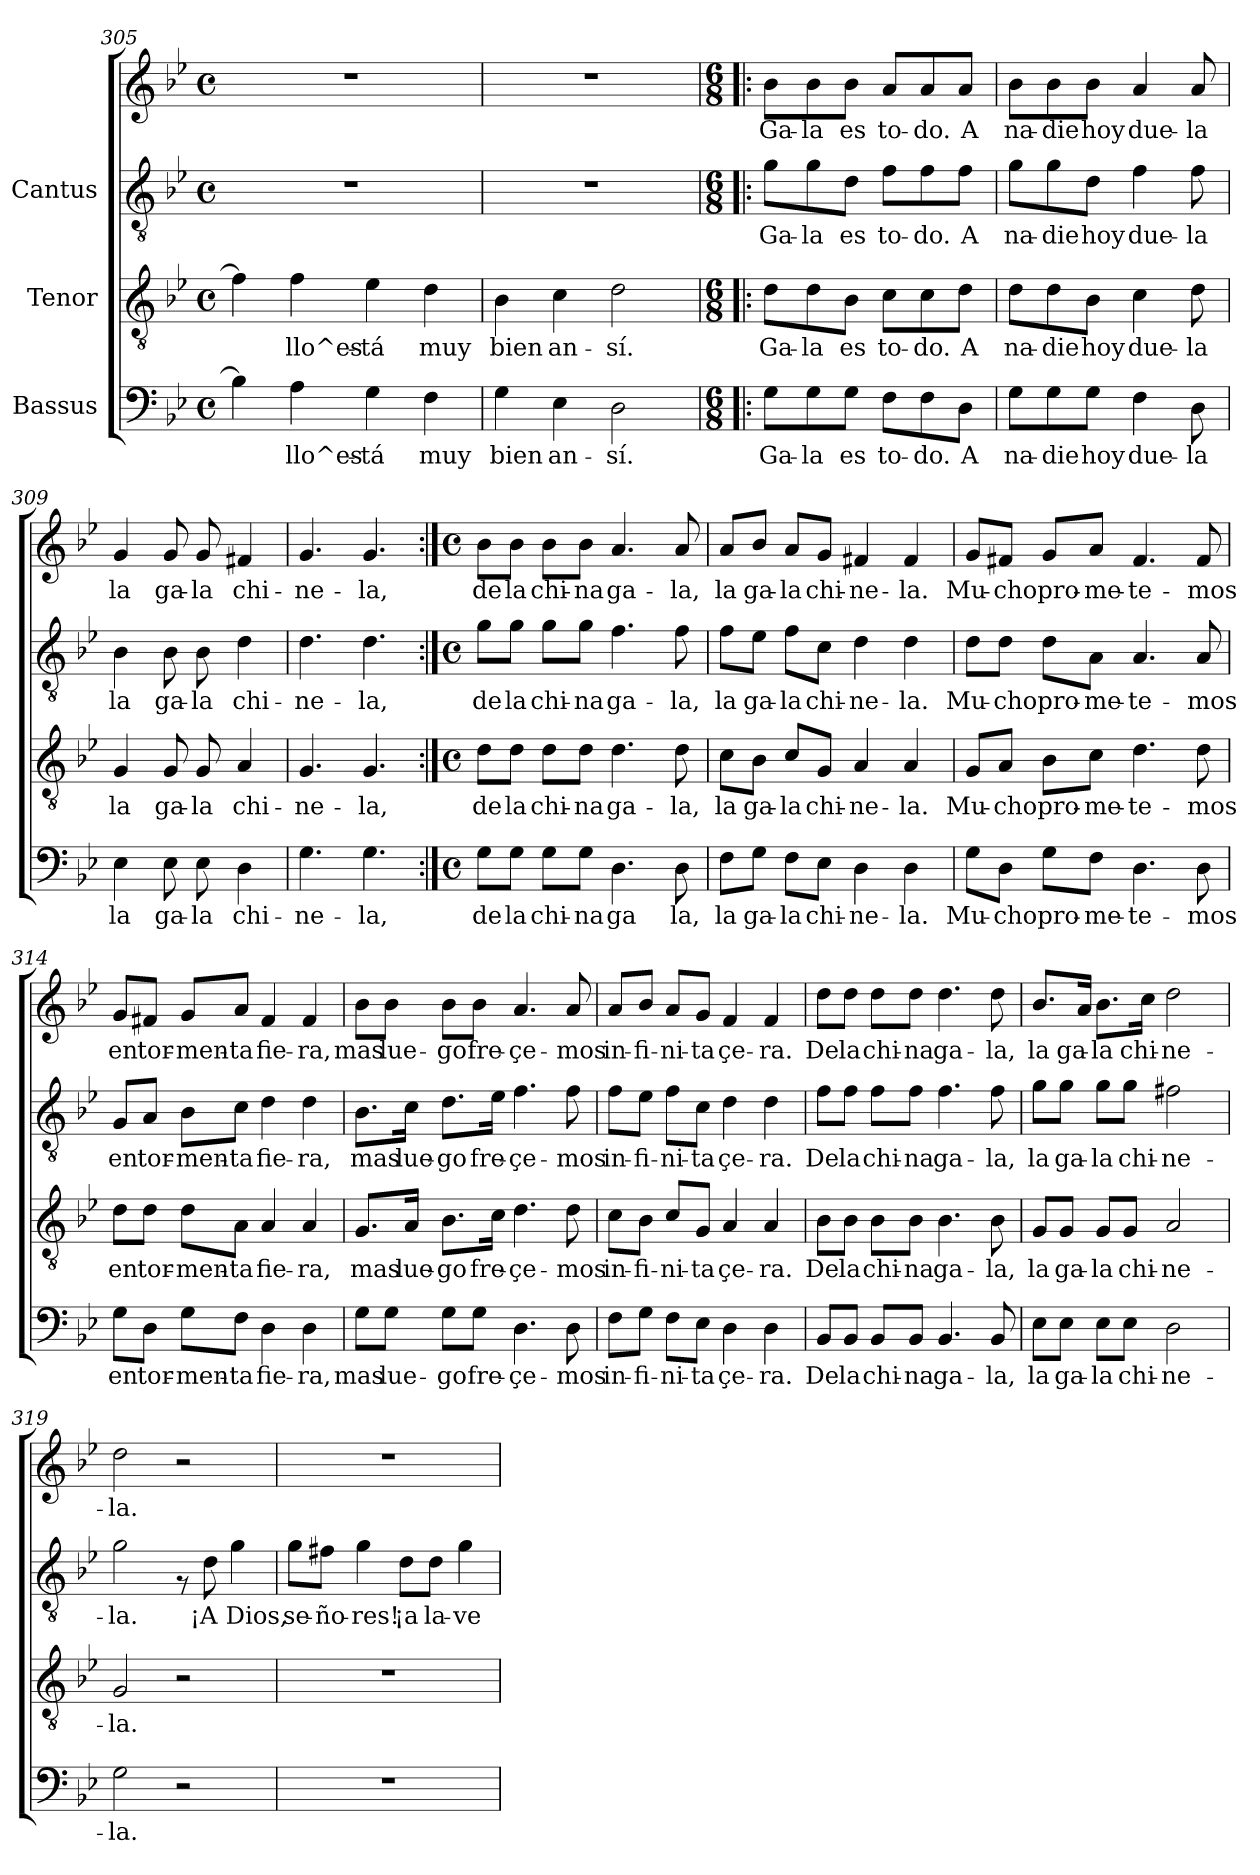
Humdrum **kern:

**kern	**text	**kern	**text	**kern	**text	**kern	**text
*part3	*part3	*part2	*part2	*part1	*part1	*part1	*part1
*staff4	*staff4	*staff3	*staff3	*staff2	*staff2	*staff1	*staff1
*I"Bassus	*	*I"Tenor	*	*I"Cantus	*	*	*
*clefF4	*	*clefGv2	*	*clefGv2	*	*clefG2	*
*k[b-e-]	*	*k[b-e-]	*	*k[b-e-]	*	*k[b-e-]	*
*B-:	*	*B-:	*	*B-:	*	*B-:	*
*M4/4	*	*M4/4	*	*M4/4	*	*M4/4	*
*met(c)	*	*met(c)	*	*met(c)	*	*met(c)	*
=305	=305	=305	=305	=305	=305	=305	=305
!	!LO:LY:b:cj	!	!LO:LY:b:cj	!	!	!	!
4B-\]	-	4f\]	-	1r	.	1r	.
!	!LO:LY:b:cj	!	!LO:LY:b:cj	!	!	!	!
4A\	llo^es-	4f\	llo^es-	.	.	.	.
!	!LO:LY:b:cj	!	!LO:LY:b:cj	!	!	!	!
4G\	-tá	4e-\	-tá	.	.	.	.
!	!LO:LY:b:cj	!	!LO:LY:b:cj	!	!	!	!
4F\	muy	4d\	muy	.	.	.	.
!!LO:PB:g=z
=306	=306	=306	=306	=306	=306	=306	=306
!	!LO:LY:b:cj	!	!LO:LY:b:cj	!	!	!	!
4G\	bien	4B-\	bien	1r	.	1r	.
!	!LO:LY:b:cj	!	!LO:LY:b:cj	!	!	!	!
4E-\	an-	4c\	an-	.	.	.	.
!	!LO:LY:b:cj	!	!LO:LY:b:cj	!	!	!	!
2D\	-sí.	2d\	-sí.	.	.	.	.
=307!|:	=307!|:	=307!|:	=307!|:	=307!|:	=307!|:	=307!|:	=307!|:
*M6/8	*	*M6/8	*	*M6/8	*	*M6/8	*
*	*	*	*	*	*	*MM150	*
!	!LO:LY:b:cj	!	!LO:LY:b:cj	!	!LO:LY:b:cj	!	!LO:LY:b:cj
8G\L	Ga-	8d\L	Ga-	8g\L	Ga-	8b-\L	Ga-
!	!LO:LY:b:cj	!	!LO:LY:b:cj	!	!LO:LY:b:cj	!	!LO:LY:b:cj
8G\	-la	8d\	-la	8g\	-la	8b-\	-la
!	!LO:LY:b:cj	!	!LO:LY:b:cj	!	!LO:LY:b:cj	!	!LO:LY:b:cj
8G\J	es	8B-\J	es	8d\J	es	8b-\J	es
!	!LO:LY:b:cj	!	!LO:LY:b:cj	!	!LO:LY:b:cj	!	!LO:LY:b:cj
8F\L	to-	8c\L	to-	8f\L	to-	8a/L	to-
!	!LO:LY:b:cj	!	!LO:LY:b:cj	!	!LO:LY:b:cj	!	!LO:LY:b:cj
8F\	-do.	8c\	-do.	8f\	-do.	8a/	-do.
!	!LO:LY:b:cj	!	!LO:LY:b:cj	!	!LO:LY:b:cj	!	!LO:LY:b:cj
8D\J	A	8d\J	A	8f\J	A	8a/J	A
=308	=308	=308	=308	=308	=308	=308	=308
!	!LO:LY:b:cj	!	!LO:LY:b:cj	!	!LO:LY:b:cj	!	!LO:LY:b:cj
8G\L	na-	8d\L	na-	8g\L	na-	8b-\L	na-
!	!LO:LY:b:cj	!	!LO:LY:b:cj	!	!LO:LY:b:cj	!	!LO:LY:b:cj
8G\	-die	8d\	-die	8g\	-die	8b-\	-die
!	!LO:LY:b:cj	!	!LO:LY:b:cj	!	!LO:LY:b:cj	!	!LO:LY:b:cj
8G\J	hoy	8B-\J	hoy	8d\J	hoy	8b-\J	hoy
!	!LO:LY:b:cj	!	!LO:LY:b:cj	!	!LO:LY:b:cj	!	!LO:LY:b:cj
4F\	due-	4c\	due-	4f\	due-	4a/	due-
!	!LO:LY:b:cj	!	!LO:LY:b:cj	!	!LO:LY:b:cj	!	!LO:LY:b:cj
8D\	-la	8d\	-la	8f\	-la	8a/	-la
=309	=309	=309	=309	=309	=309	=309	=309
!	!LO:LY:b:cj	!	!LO:LY:b:cj	!	!LO:LY:b:cj	!	!LO:LY:b:cj
4E-\	la	4G/	la	4B-\	-la	4g/	la
!	!LO:LY:b:cj	!	!LO:LY:b:cj	!	!LO:LY:b:cj	!	!LO:LY:b:cj
8E-\	ga-	8G/	ga-	8B-\	ga-	8g/	ga-
!	!LO:LY:b:cj	!	!LO:LY:b:cj	!	!LO:LY:b:cj	!	!LO:LY:b:cj
8E-\	-la	8G/	-la	8B-\	-la	8g/	-la
!	!LO:LY:b:cj	!	!LO:LY:b:cj	!	!LO:LY:b:cj	!	!LO:LY:b:cj
4D\	chi-	4A/	chi-	4d\	chi-	4f#X/	chi-
=310	=310	=310	=310	=310	=310	=310	=310
!	!LO:LY:b:cj	!	!LO:LY:b:cj	!	!LO:LY:b:cj	!	!LO:LY:b:cj
4.G\	-ne-	4.G/	-ne-	4.d\	ne-	4.g/	-ne-
!	!LO:LY:b:cj	!	!LO:LY:b:cj	!	!LO:LY:b:cj	!	!LO:LY:b:cj
4.G\	-la,	4.G/	-la,	4.d\	-la,	4.g/	-la,
!!LO:LB:g=z
=311:|!	=311:|!	=311:|!	=311:|!	=311:|!	=311:|!	=311:|!	=311:|!
*M4/4	*	*M4/4	*	*M4/4	*	*M4/4	*
*met(c)	*	*met(c)	*	*met(c)	*	*met(c)	*
*	*	*	*	*	*	*MM144	*
!	!LO:LY:b:cj	!	!LO:LY:b:cj	!	!LO:LY:b:cj	!	!LO:LY:b:cj
8G\L	de	8d\L	de	8g\L	de	8b-\L	de
!	!LO:LY:b:cj	!	!LO:LY:b:cj	!	!LO:LY:b:cj	!	!LO:LY:b:cj
8G\J	la	8d\J	la	8g\J	la	8b-\J	la
!	!LO:LY:b:cj	!	!LO:LY:b:cj	!	!LO:LY:b:cj	!	!LO:LY:b:cj
8G\L	chi-	8d\L	chi-	8g\L	chi-	8b-\L	chi-
!	!LO:LY:b:cj	!	!LO:LY:b:cj	!	!LO:LY:b:cj	!	!LO:LY:b:cj
8G\J	-na	8d\J	-na	8g\J	-na	8b-\J	-na
!	!LO:LY:b:cj	!	!LO:LY:b:cj	!	!LO:LY:b:cj	!	!LO:LY:b:cj
4.D\	ga	4.d\	ga-	4.f\	ga-	4.a/	ga-
!	!LO:LY:b:cj	!	!LO:LY:b:cj	!	!LO:LY:b:cj	!	!LO:LY:b:cj
8D\	la,	8d\	-la,	8f\	-la,	8a/	-la,
=312	=312	=312	=312	=312	=312	=312	=312
!	!LO:LY:b:cj	!	!LO:LY:b:cj	!	!LO:LY:b:cj	!	!LO:LY:b:cj
8F\L	la	8c\L	la	8f\L	la	8a/L	la
!	!LO:LY:b:cj	!	!LO:LY:b:cj	!	!LO:LY:b:cj	!	!LO:LY:b:cj
8G\J	ga-	8B-\J	ga-	8e-\J	ga-	8b-/J	ga-
!	!LO:LY:b:cj	!	!LO:LY:b:cj	!	!LO:LY:b:cj	!	!LO:LY:b:cj
8F\L	-la	8c/L	-la	8f\L	-la	8a/L	-la
!	!LO:LY:b:cj	!	!LO:LY:b:cj	!	!LO:LY:b:cj	!	!LO:LY:b:cj
8E-\J	chi-	8G/J	chi-	8c\J	chi-	8g/J	chi-
!	!LO:LY:b:cj	!	!LO:LY:b:cj	!	!LO:LY:b:cj	!	!LO:LY:b:cj
4D\	-ne-	4A/	-ne-	4d\	-ne-	4f#X/	-ne-
!	!LO:LY:b:cj	!	!LO:LY:b:cj	!	!LO:LY:b:cj	!	!LO:LY:b:cj
4D\	-la.	4A/	-la.	4d\	-la.	4f#/	-la.
=313	=313	=313	=313	=313	=313	=313	=313
!	!LO:LY:b:cj	!	!LO:LY:b:cj	!	!LO:LY:b:cj	!	!LO:LY:b:cj
8G\L	Mu-	8G/L	Mu-	8d\L	Mu-	8g/L	Mu-
!	!LO:LY:b:cj	!	!LO:LY:b:cj	!	!LO:LY:b:cj	!	!LO:LY:b:cj
8D\J	-cho	8A/J	-cho	8d\J	-cho	8f#X/J	-cho
!	!LO:LY:b:cj	!	!LO:LY:b:cj	!	!LO:LY:b:cj	!	!LO:LY:b:cj
8G\L	pro-	8B-\L	pro-	8d\L	pro-	8g/L	pro-
!	!LO:LY:b:cj	!	!LO:LY:b:cj	!	!LO:LY:b:cj	!	!LO:LY:b:cj
8F\J	-me-	8c\J	-me-	8A\J	-me-	8a/J	-me-
!	!LO:LY:b:cj	!	!LO:LY:b:cj	!	!LO:LY:b:cj	!	!LO:LY:b:cj
4.D\	-te-	4.d\	-te-	4.A/	-te-	4.f#/	-te-
!	!LO:LY:b:cj	!	!LO:LY:b:cj	!	!LO:LY:b:cj	!	!LO:LY:b:cj
8D\	-mos	8d\	-mos	8A/	-mos	8f#/	-mos
!!LO:LB:g=z
=314	=314	=314	=314	=314	=314	=314	=314
!	!LO:LY:b:cj	!	!LO:LY:b:cj	!	!LO:LY:b:cj	!	!LO:LY:b:cj
8G\L	en	8d\L	en	8G/L	en	8g/L	en
!	!LO:LY:b:cj	!	!LO:LY:b:cj	!	!LO:LY:b:cj	!	!LO:LY:b:cj
8D\J	tor-	8d\J	tor-	8A/J	tor-	8f#X/J	tor-
!	!LO:LY:b:cj	!	!LO:LY:b:cj	!	!LO:LY:b:cj	!	!LO:LY:b:cj
8G\L	-men-	8d\L	-men-	8B-\L	-men-	8g/L	-men-
!	!LO:LY:b:cj	!	!LO:LY:b:cj	!	!LO:LY:b:cj	!	!LO:LY:b:cj
8F\J	-ta	8A\J	-ta	8c\J	-ta	8a/J	-ta
!	!LO:LY:b:cj	!	!LO:LY:b:cj	!	!LO:LY:b:cj	!	!LO:LY:b:cj
4D\	fie-	4A/	fie-	4d\	fie-	4f#/	fie-
!	!LO:LY:b:cj	!	!LO:LY:b:cj	!	!LO:LY:b:cj	!	!LO:LY:b:cj
4D\	-ra,	4A/	-ra,	4d\	-ra,	4f#/	-ra,
=315	=315	=315	=315	=315	=315	=315	=315
!	!LO:LY:b:cj	!	!LO:LY:b:cj	!	!LO:LY:b:cj	!	!LO:LY:b:cj
8G\L	mas	8.G/L	mas	8.B-\L	mas	8b-\L	mas
!	!LO:LY:b:cj	!	!	!	!	!	!LO:LY:b:cj
8G\J	lue-	.	.	.	.	8b-\J	lue-
!	!	!	!LO:LY:b:cj	!	!LO:LY:b:cj	!	!
.	.	16A/Jk	lue-	16c\Jk	lue-	.	.
!	!LO:LY:b:cj	!	!LO:LY:b:cj	!	!LO:LY:b:cj	!	!LO:LY:b:cj
8G\L	-go	8.B-\L	-go	8.d\L	-go	8b-\L	-go
!	!LO:LY:b:cj	!	!	!	!	!	!LO:LY:b:cj
8G\J	fre-	.	.	.	.	8b-\J	fre-
!	!	!	!LO:LY:b:cj	!	!LO:LY:b:cj	!	!
.	.	16c\Jk	fre-	16e-\Jk	fre-	.	.
!	!LO:LY:b:cj	!	!LO:LY:b:cj	!	!LO:LY:b:cj	!	!LO:LY:b:cj
4.D\	-çe-	4.d\	-çe-	4.f\	-çe-	4.a/	-çe-
!	!LO:LY:b:cj	!	!LO:LY:b:cj	!	!LO:LY:b:cj	!	!LO:LY:b:cj
8D\	-mos	8d\	-mos	8f\	-mos	8a/	-mos
=316	=316	=316	=316	=316	=316	=316	=316
!	!LO:LY:b:cj	!	!LO:LY:b:cj	!	!LO:LY:b:cj	!	!LO:LY:b:cj
8F\L	in-	8c\L	in-	8f\L	in-	8a/L	in-
!	!LO:LY:b:cj	!	!LO:LY:b:cj	!	!LO:LY:b:cj	!	!LO:LY:b:cj
8G\J	-fi-	8B-\J	-fi-	8e-\J	-fi-	8b-/J	-fi-
!	!LO:LY:b:cj	!	!LO:LY:b:cj	!	!LO:LY:b:cj	!	!LO:LY:b:cj
8F\L	-ni-	8c/L	-ni-	8f\L	-ni-	8a/L	-ni-
!	!LO:LY:b:cj	!	!LO:LY:b:cj	!	!LO:LY:b:cj	!	!LO:LY:b:cj
8E-\J	-ta	8G/J	-ta	8c\J	-ta	8g/J	-ta
!	!LO:LY:b:cj	!	!LO:LY:b:cj	!	!LO:LY:b:cj	!	!LO:LY:b:cj
4D\	çe-	4A/	çe-	4d\	çe-	4f/	çe-
!	!LO:LY:b:cj	!	!LO:LY:b:cj	!	!LO:LY:b:cj	!	!LO:LY:b:cj
4D\	-ra.	4A/	-ra.	4d\	-ra.	4f/	-ra.
=317	=317	=317	=317	=317	=317	=317	=317
!	!LO:LY:b:cj	!	!LO:LY:b:cj	!	!LO:LY:b:cj	!	!LO:LY:b:cj
8BB-/L	De	8B-\L	De	8f\L	De	8dd\L	De
!	!LO:LY:b:cj	!	!LO:LY:b:cj	!	!LO:LY:b:cj	!	!LO:LY:b:cj
8BB-/J	la	8B-\J	la	8f\J	la	8dd\J	la
!	!LO:LY:b:cj	!	!LO:LY:b:cj	!	!LO:LY:b:cj	!	!LO:LY:b:cj
8BB-/L	chi-	8B-\L	chi-	8f\L	chi-	8dd\L	chi-
!	!LO:LY:b:cj	!	!LO:LY:b:cj	!	!LO:LY:b:cj	!	!LO:LY:b:cj
8BB-/J	-na	8B-\J	-na	8f\J	-na	8dd\J	-na
!	!LO:LY:b:cj	!	!LO:LY:b:cj	!	!LO:LY:b:cj	!	!LO:LY:b:cj
4.BB-/	ga-	4.B-\	ga-	4.f\	ga-	4.dd\	ga-
!	!LO:LY:b:cj	!	!LO:LY:b:cj	!	!LO:LY:b:cj	!	!LO:LY:b:cj
8BB-/	-la,	8B-\	-la,	8f\	-la,	8dd\	-la,
!!LO:PB:g=z
=318	=318	=318	=318	=318	=318	=318	=318
!	!LO:LY:b:cj	!	!LO:LY:b:cj	!	!LO:LY:b:cj	!	!LO:LY:b:cj
8E-\L	la	8G/L	la	8g\L	-la	8.b-/L	la
!	!LO:LY:b:cj	!	!LO:LY:b:cj	!	!LO:LY:b:cj	!	!
8E-\J	ga-	8G/J	ga-	8g\J	ga-	.	.
!	!	!	!	!	!	!	!LO:LY:b:cj
.	.	.	.	.	.	16a/Jk	ga-
!	!LO:LY:b:cj	!	!LO:LY:b:cj	!	!LO:LY:b:cj	!	!LO:LY:b:cj
8E-\L	-la	8G/L	-la	8g\L	-la	8.b-\L	-la
!	!LO:LY:b:cj	!	!LO:LY:b:cj	!	!LO:LY:b:cj	!	!
8E-\J	chi-	8G/J	chi-	8g\J	chi-	.	.
!	!	!	!	!	!	!	!LO:LY:b:cj
.	.	.	.	.	.	16cc\Jk	chi-
!	!LO:LY:b:cj	!	!LO:LY:b:cj	!	!LO:LY:b:cj	!	!LO:LY:b:cj
2D\	-ne-	2A/	-ne-	2f#X\	-ne-	2dd\	-ne-
=319	=319	=319	=319	=319	=319	=319	=319
!	!LO:LY:b:cj	!	!LO:LY:b:cj	!	!LO:LY:b:cj	!	!LO:LY:b:cj
2G\	-la.	2G/	-la.	2g\	la.	2dd\	-la.
2r	.	2r	.	8rF	.	2r	.
!	!	!	!	!	!LO:LY:b:cj	!	!
.	.	.	.	8d\	¡A	.	.
!	!	!	!	!	!LO:LY:b:cj	!	!
.	.	.	.	4g\	Dios,	.	.
=320	=320	=320	=320	=320	=320	=320	=320
!	!	!	!	!	!LO:LY:b:cj	!	!
1r	.	1r	.	8g\L	se-	1r	.
!	!	!	!	!	!LO:LY:b:cj	!	!
.	.	.	.	8f#X\J	-ño-	.	.
!	!	!	!	!	!LO:LY:b:cj	!	!
.	.	.	.	4g\	-res!	.	.
!	!	!	!	!	!LO:LY:b:cj	!	!
.	.	.	.	8d\L	¡a	.	.
!	!	!	!	!	!LO:LY:b:cj	!	!
.	.	.	.	8d\J	la-	.	.
!	!	!	!	!	!LO:LY:b:cj	!	!
.	.	.	.	4g\	-ve-	.	.
=	=	=	=	=	=	=	=
*-	*-	*-	*-	*-	*-	*-	*-
